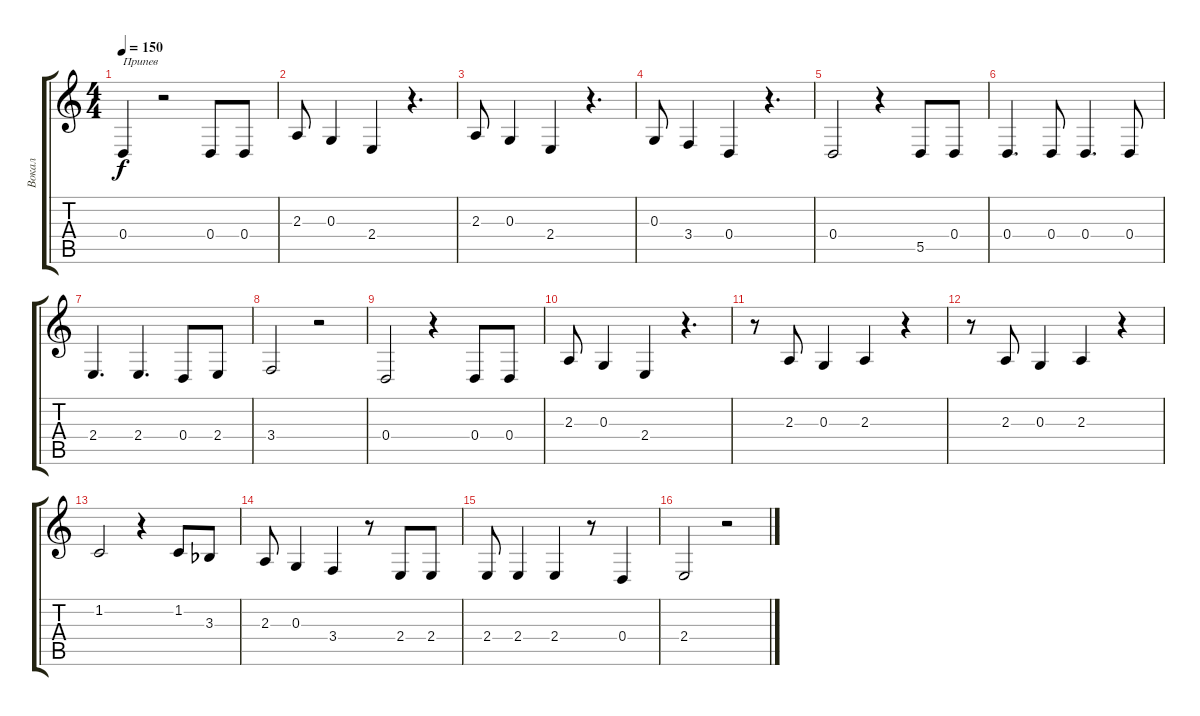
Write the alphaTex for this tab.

\track ("Вокал" "Вокал") {instrument oboe}
\staff {score tabs}
\tuning (E4 B3 G3 D3 A2 E2) {hide}
\ts (4 4)
\tempo 150
\clef g2
\ks c
0.4.4{txt "Припев" dy f} r.2 0.4.8 0.4.8 |
2.3.8 0.3.4 2.4.4 r.4{d} |
2.3.8 0.3.4 2.4.4 r.4{d} |
0.3.8 3.4.4 0.4.4 r.4{d} |
0.4.2 r.4 5.5.8 0.4.8 |
0.4.4{d} 0.4.8 0.4.4{d} 0.4.8 |
2.4.4{d} 2.4.4{d} 0.4.8 2.4.8 |
3.4.2 r.2 |
0.4.2 r.4 0.4.8 0.4.8 |
2.3.8 0.3.4 2.4.4 r.4{d} |
r.8 2.3.8 0.3.4 2.3.4 r.4 |
r.8 2.3.8 0.3.4 2.3.4 r.4 |
1.2.2 r.4 1.2.8 3.3{acc b}.8 |
2.3.8 0.3.4 3.4.4 r.8 2.4.8 2.4.8 |
2.4.8 2.4.4 2.4.4 r.8 0.4.4 |
2.4.2 r.2
